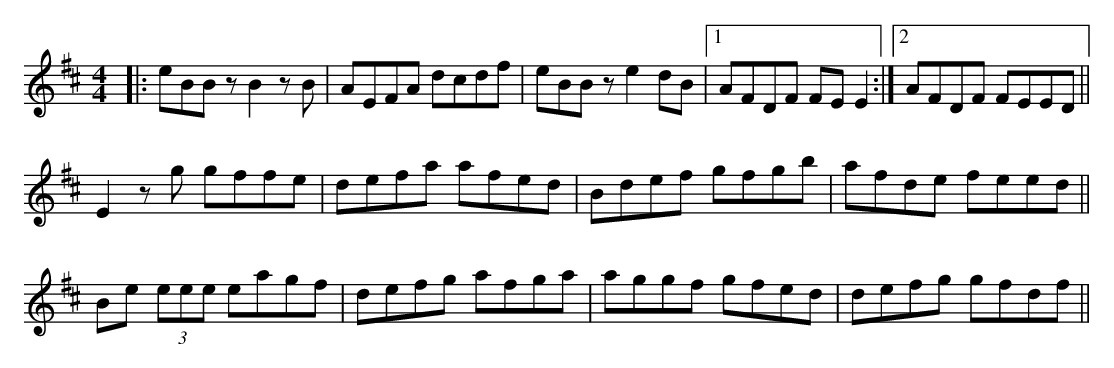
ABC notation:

X:1
M:4/4
K:Edor
|:eBBz B2zB|AEFA dcdf|eBBz e2dB|1 AFDF FEE2:|2 AFDF FEED||
E2zg gffe|defa afed|Bdef gfgb|afde feed||
Be (3eee eagf|defg afga|aggf gfed|defg gfdf||
